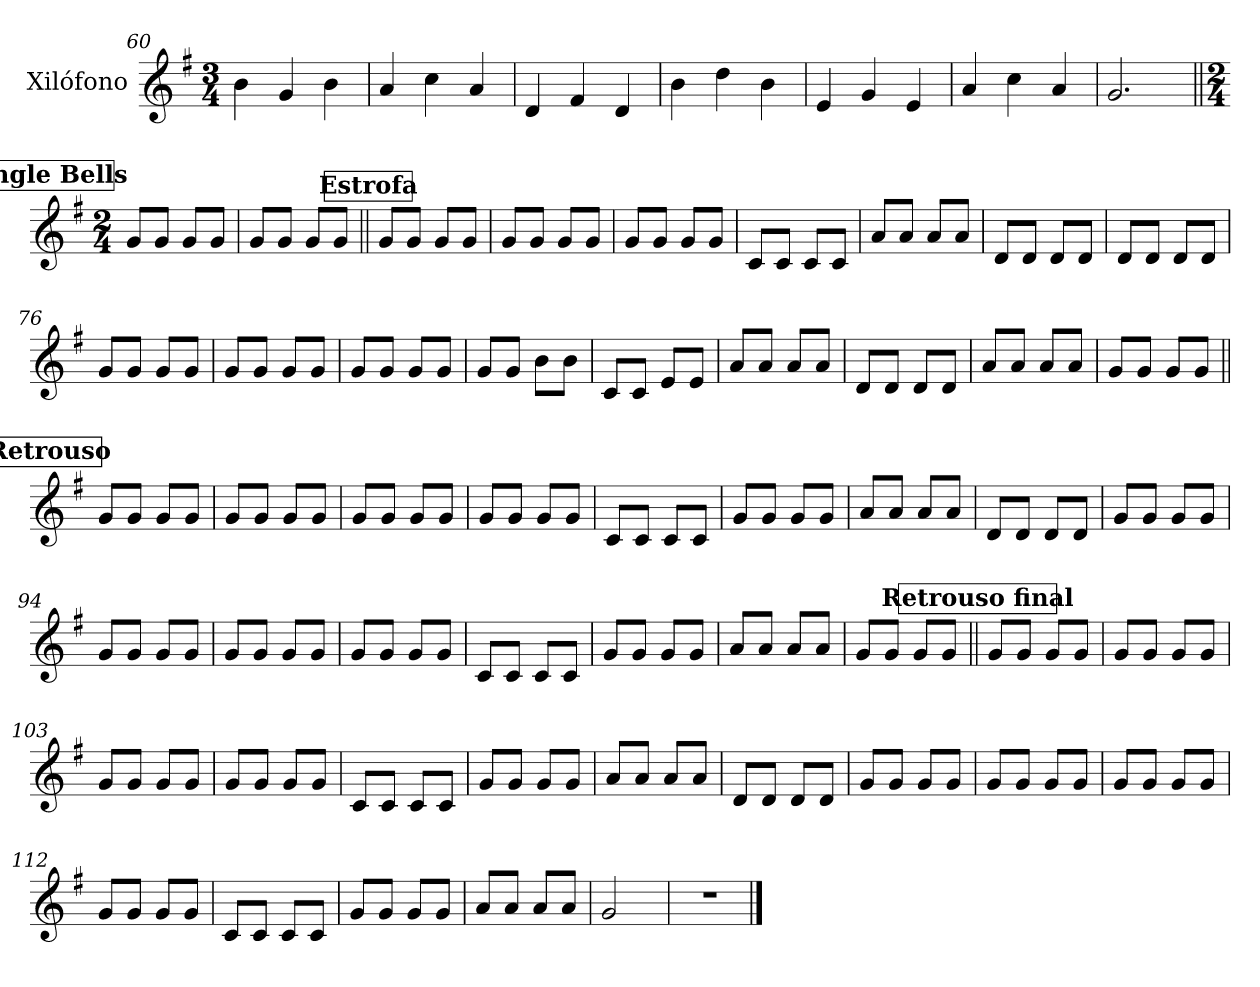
**kern
*part1
*staff1
*I"Xilófono
*I'Xil.
*clefG2
*ITrd-7c-12
*k[f#]
*M3/4
=60
4bb\
4gg/
4bb\
=61
4aa/
4ccc\
4aa/
=62
4dd/
4ff#/
4dd/
=63
4bb\
4ddd\
4bb\
=64
4ee/
4gg/
4ee/
=65
4aa/
4ccc\
4aa/
=66
2.gg/
!!LO:REH:place=s1:a:B:fs=14:t=Jingle Bells
=67||
*M2/4
8gg/L
8gg/J
8gg/L
8gg/J
!!LO:LB:g=z
=68
8gg/L
8gg/J
8gg/L
8gg/J
!!LO:REH:place=s1:a:B:fs=14:t=Estrofa
=69||
8gg/L
8gg/J
8gg/L
8gg/J
=70
8gg/L
8gg/J
8gg/L
8gg/J
=71
8gg/L
8gg/J
8gg/L
8gg/J
=72
8cc/L
8cc/J
8cc/L
8cc/J
=73
8aa/L
8aa/J
8aa/L
8aa/J
=74
8dd/L
8dd/J
8dd/L
8dd/J
=75
8dd/L
8dd/J
8dd/L
8dd/J
=76
8gg/L
8gg/J
8gg/L
8gg/J
=77
8gg/L
8gg/J
8gg/L
8gg/J
=78
8gg/L
8gg/J
8gg/L
8gg/J
!!LO:LB:g=z
=79
8gg/L
8gg/J
8bb\L
8bb\J
=80
8cc/L
8cc/J
8ee/L
8ee/J
=81
8aa/L
8aa/J
8aa/L
8aa/J
=82
8dd/L
8dd/J
8dd/L
8dd/J
=83
8aa/L
8aa/J
8aa/L
8aa/J
=84
8gg/L
8gg/J
8gg/L
8gg/J
!!LO:REH:place=s1:a:B:fs=14:t=Retrouso
=85||
8gg/L
8gg/J
8gg/L
8gg/J
=86
8gg/L
8gg/J
8gg/L
8gg/J
=87
8gg/L
8gg/J
8gg/L
8gg/J
=88
8gg/L
8gg/J
8gg/L
8gg/J
=89
8cc/L
8cc/J
8cc/L
8cc/J
!!LO:LB:g=z
=90
8gg/L
8gg/J
8gg/L
8gg/J
=91
8aa/L
8aa/J
8aa/L
8aa/J
=92
8dd/L
8dd/J
8dd/L
8dd/J
=93
8gg/L
8gg/J
8gg/L
8gg/J
=94
8gg/L
8gg/J
8gg/L
8gg/J
=95
8gg/L
8gg/J
8gg/L
8gg/J
=96
8gg/L
8gg/J
8gg/L
8gg/J
=97
8cc/L
8cc/J
8cc/L
8cc/J
=98
8gg/L
8gg/J
8gg/L
8gg/J
=99
8aa/L
8aa/J
8aa/L
8aa/J
=100
8gg/L
8gg/J
8gg/L
8gg/J
!!LO:LB:g=z
!!LO:REH:place=s1:a:B:fs=14:t=Retrouso final
=101||
8gg/L
8gg/J
8gg/L
8gg/J
=102
8gg/L
8gg/J
8gg/L
8gg/J
=103
8gg/L
8gg/J
8gg/L
8gg/J
=104
8gg/L
8gg/J
8gg/L
8gg/J
=105
8cc/L
8cc/J
8cc/L
8cc/J
=106
8gg/L
8gg/J
8gg/L
8gg/J
=107
8aa/L
8aa/J
8aa/L
8aa/J
=108
8dd/L
8dd/J
8dd/L
8dd/J
=109
8gg/L
8gg/J
8gg/L
8gg/J
=110
8gg/L
8gg/J
8gg/L
8gg/J
=111
8gg/L
8gg/J
8gg/L
8gg/J
!!LO:LB:g=z
=112
8gg/L
8gg/J
8gg/L
8gg/J
=113
8cc/L
8cc/J
8cc/L
8cc/J
=114
8gg/L
8gg/J
8gg/L
8gg/J
=115
8aa/L
8aa/J
8aa/L
8aa/J
=116
2gg/
=117
2r
==
*-
